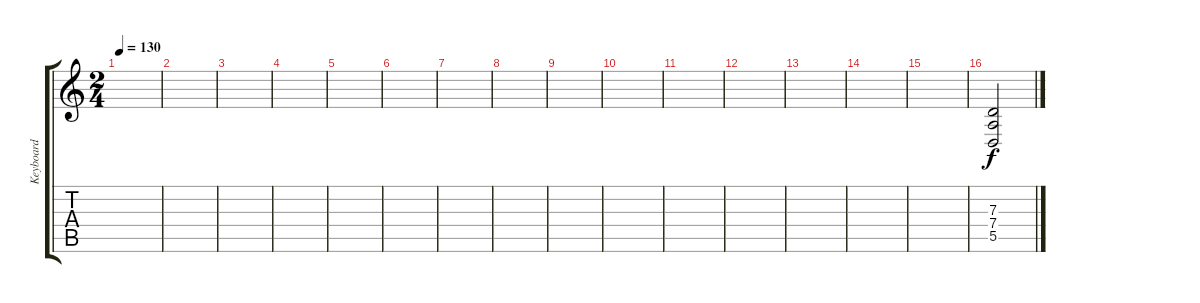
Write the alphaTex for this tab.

\track ("Keyboard" "Keyboard") {instrument stringensemble1}
\staff {score tabs}
\tuning (E4 B3 G3 D3 A2 E2) {hide}
\ts (2 4)
\tempo 130
\clef g2
\ks c
|
|
|
|
|
|
|
|
|
|
|
|
|
|
|
(7.3 7.4 5.5).2{volume 11}
